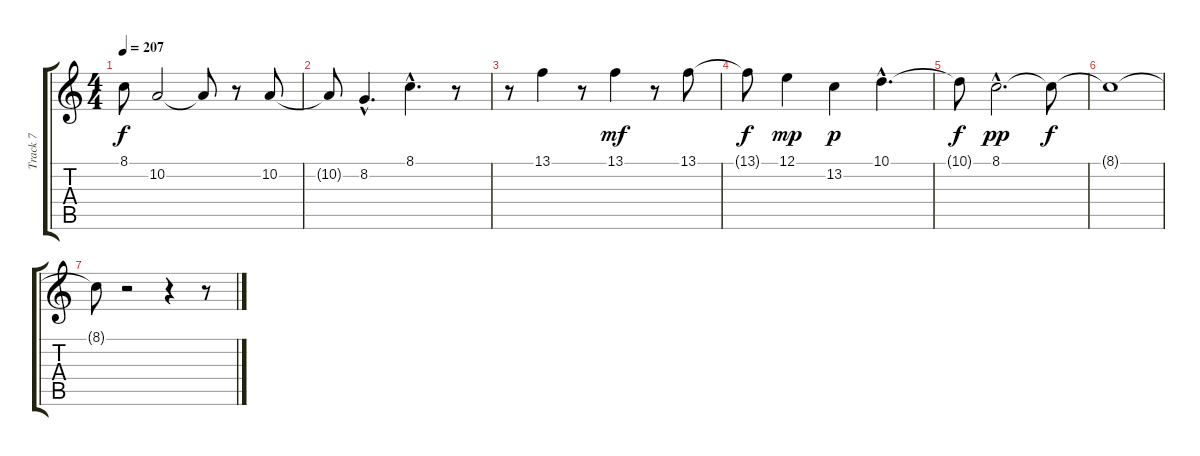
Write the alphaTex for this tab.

\track ("Track 7" "Track 7") {instrument lead1square}
\staff {score tabs}
\tuning (E4 B3 G3 D3 A2 E2) {hide}
\ts (4 4)
\tempo 207
\clef g2
\ks c
8.1{t}.8{dy f} 10.2.2 10.2{t}.8 r.8 10.2.8 |
10.2{t}.8 8.2{hac}.4{d} 8.1{hac}.4{d} r.8 |
r.8 13.1.4 r.8 13.1.4{dy mf} r.8 13.1.8 |
13.1{t}.8{dy f} 12.1.4{dy mp} 13.2.4{dy p} 10.1{hac}.4{d} |
10.1{t}.8{dy f} 8.1{hac}.2{d dy pp} 8.1{t}.8{dy f} |
8.1{t}.1 |
8.1{t}.8 r.2 r.4 r.8
